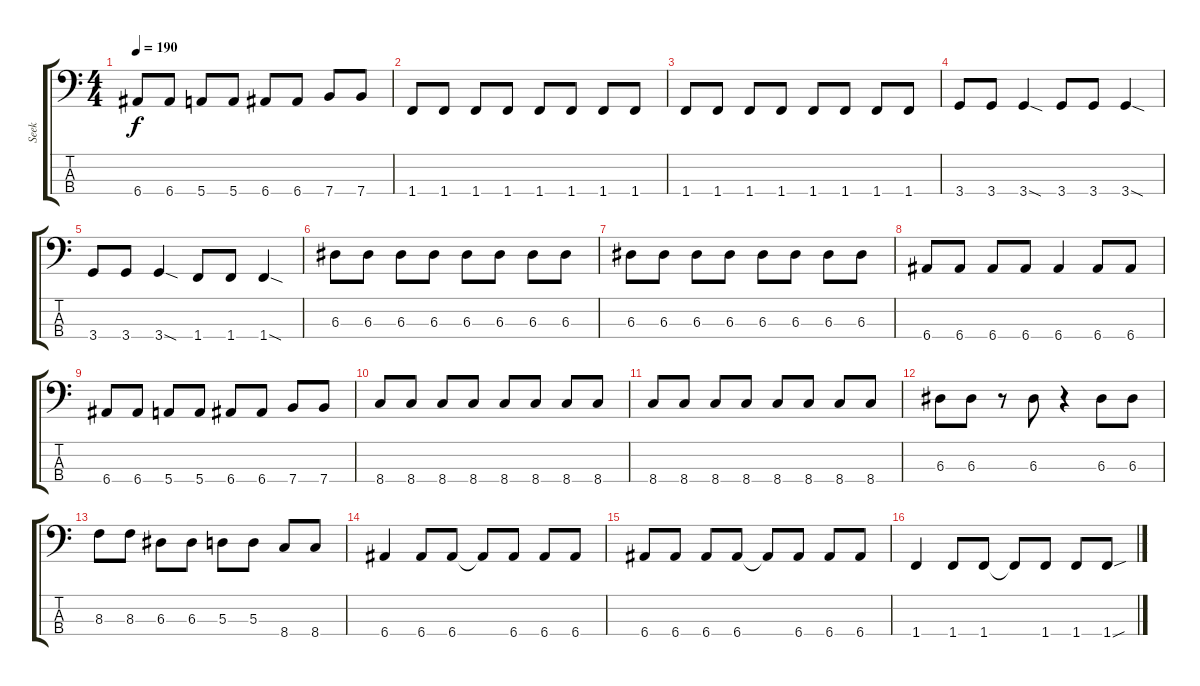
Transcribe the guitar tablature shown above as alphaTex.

\track ("Seek" "Seek") {instrument electricbasspick}
\staff {score tabs}
\tuning (G2 D2 A1 E1) {hide}
\ts (4 4)
\tempo 190
\clef f4
\ks c
6.4.8{dy f} 6.4.8 5.4.8 5.4.8 6.4.8 6.4.8 7.4.8 7.4.8 |
1.4.8 1.4.8 1.4.8 1.4.8 1.4.8 1.4.8 1.4.8 1.4.8 |
1.4.8 1.4.8 1.4.8 1.4.8 1.4.8 1.4.8 1.4.8 1.4.8 |
3.4.8 3.4.8 3.4{sod}.4 3.4.8 3.4.8 3.4{sod}.4 |
3.4.8 3.4.8 3.4{sod}.4 1.4.8 1.4.8 1.4{sod}.4 |
6.3.8 6.3.8 6.3.8 6.3.8 6.3.8 6.3.8 6.3.8 6.3.8 |
6.3.8 6.3.8 6.3.8 6.3.8 6.3.8 6.3.8 6.3.8 6.3.8 |
6.4.8 6.4.8 6.4.8 6.4.8 6.4.4 6.4.8 6.4.8 |
6.4.8 6.4.8 5.4.8 5.4.8 6.4.8 6.4.8 7.4.8 7.4.8 |
8.4.8 8.4.8 8.4.8 8.4.8 8.4.8 8.4.8 8.4.8 8.4.8 |
8.4.8 8.4.8 8.4.8 8.4.8 8.4.8 8.4.8 8.4.8 8.4.8 |
6.3.8 6.3.8 r.8 6.3.8 r.4 6.3.8 6.3.8 |
8.3.8 8.3.8 6.3.8 6.3.8 5.3.8 5.3.8 8.4.8 8.4.8 |
6.4.4 6.4.8 6.4.8 6.4{t}.8 6.4.8 6.4.8 6.4.8 |
6.4.8 6.4.8 6.4.8 6.4.8 6.4{t}.8 6.4.8 6.4.8 6.4.8 |
1.4.4 1.4.8 1.4.8 1.4{t}.8 1.4.8 1.4.8 1.4{sou}.8
